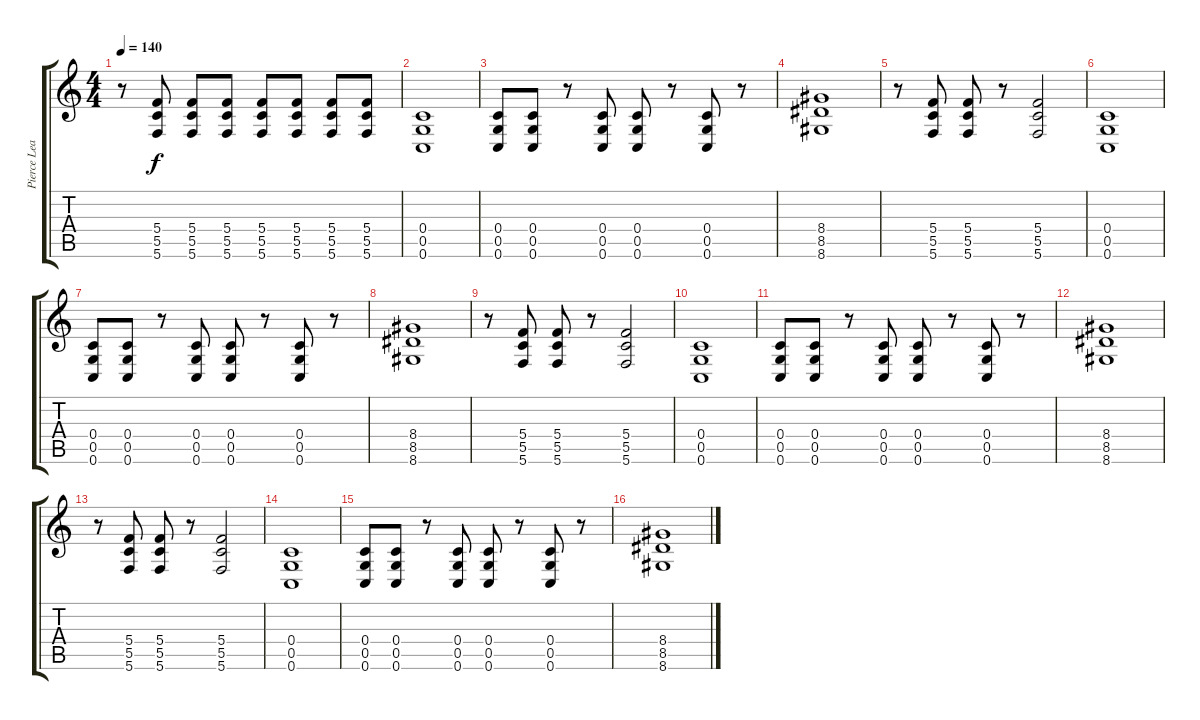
\track ("Pierce Lead" "Pierce Lea") {instrument distortionguitar}
\staff {score tabs}
\tuning (D4 A3 F3 C3 G2 C2) {hide}
\ts (4 4)
\tempo 140
\clef g2
\ks c
r.8{dy f} (5.4 5.5 5.6).8 (5.4 5.5 5.6).8 (5.4 5.5 5.6).8 (5.4 5.5 5.6).8 (5.4 5.5 5.6).8 (5.4 5.5 5.6).8 (5.4 5.5 5.6).8 |
(0.4 0.5 0.6).1 |
(0.4 0.5 0.6).8 (0.4 0.5 0.6).8 r.8 (0.4 0.5 0.6).8 (0.4 0.5 0.6).8 r.8 (0.4 0.5 0.6).8 r.8 |
(8.4 8.5 8.6).1 |
r.8 (5.4 5.5 5.6).8 (5.4 5.5 5.6).8 r.8 (5.4 5.5 5.6).2 |
(0.4 0.5 0.6).1 |
(0.4 0.5 0.6).8 (0.4 0.5 0.6).8 r.8 (0.4 0.5 0.6).8 (0.4 0.5 0.6).8 r.8 (0.4 0.5 0.6).8 r.8 |
(8.4 8.5 8.6).1 |
r.8 (5.4 5.5 5.6).8 (5.4 5.5 5.6).8 r.8 (5.4 5.5 5.6).2 |
(0.4 0.5 0.6).1 |
(0.4 0.5 0.6).8 (0.4 0.5 0.6).8 r.8 (0.4 0.5 0.6).8 (0.4 0.5 0.6).8 r.8 (0.4 0.5 0.6).8 r.8 |
(8.4 8.5 8.6).1 |
r.8 (5.4 5.5 5.6).8 (5.4 5.5 5.6).8 r.8 (5.4 5.5 5.6).2 |
(0.4 0.5 0.6).1 |
(0.4 0.5 0.6).8 (0.4 0.5 0.6).8 r.8 (0.4 0.5 0.6).8 (0.4 0.5 0.6).8 r.8 (0.4 0.5 0.6).8 r.8 |
(8.4 8.5 8.6).1
